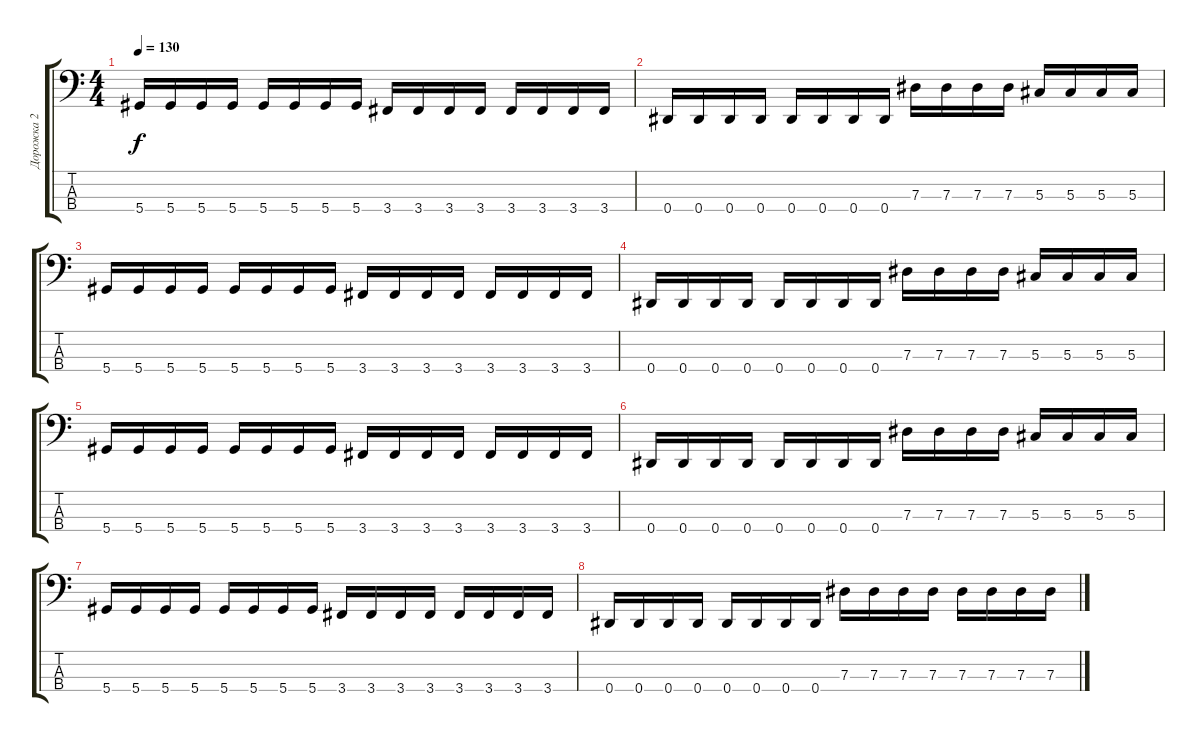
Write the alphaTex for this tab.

\track ("Дорожка 2" "Дорожка 2") {instrument electricbassfinger}
\staff {score tabs}
\tuning (Gb2 Db2 Ab1 Eb1) {hide}
\ts (4 4)
\tempo 130
\clef f4
\ks c
5.4.16{dy f} 5.4.16 5.4.16 5.4.16 5.4.16 5.4.16 5.4.16 5.4.16 3.4.16 3.4.16 3.4.16 3.4.16 3.4.16 3.4.16 3.4.16 3.4.16 |
0.4.16 0.4.16 0.4.16 0.4.16 0.4.16 0.4.16 0.4.16 0.4.16 7.3.16 7.3.16 7.3.16 7.3.16 5.3.16 5.3.16 5.3.16 5.3.16 |
5.4.16 5.4.16 5.4.16 5.4.16 5.4.16 5.4.16 5.4.16 5.4.16 3.4.16 3.4.16 3.4.16 3.4.16 3.4.16 3.4.16 3.4.16 3.4.16 |
0.4.16 0.4.16 0.4.16 0.4.16 0.4.16 0.4.16 0.4.16 0.4.16 7.3.16 7.3.16 7.3.16 7.3.16 5.3.16 5.3.16 5.3.16 5.3.16 |
5.4.16 5.4.16 5.4.16 5.4.16 5.4.16 5.4.16 5.4.16 5.4.16 3.4.16 3.4.16 3.4.16 3.4.16 3.4.16 3.4.16 3.4.16 3.4.16 |
0.4.16 0.4.16 0.4.16 0.4.16 0.4.16 0.4.16 0.4.16 0.4.16 7.3.16 7.3.16 7.3.16 7.3.16 5.3.16 5.3.16 5.3.16 5.3.16 |
5.4.16 5.4.16 5.4.16 5.4.16 5.4.16 5.4.16 5.4.16 5.4.16 3.4.16 3.4.16 3.4.16 3.4.16 3.4.16 3.4.16 3.4.16 3.4.16 |
0.4.16 0.4.16 0.4.16 0.4.16 0.4.16 0.4.16 0.4.16 0.4.16 7.3.16 7.3.16 7.3.16 7.3.16 7.3.16 7.3.16 7.3.16 7.3.16
